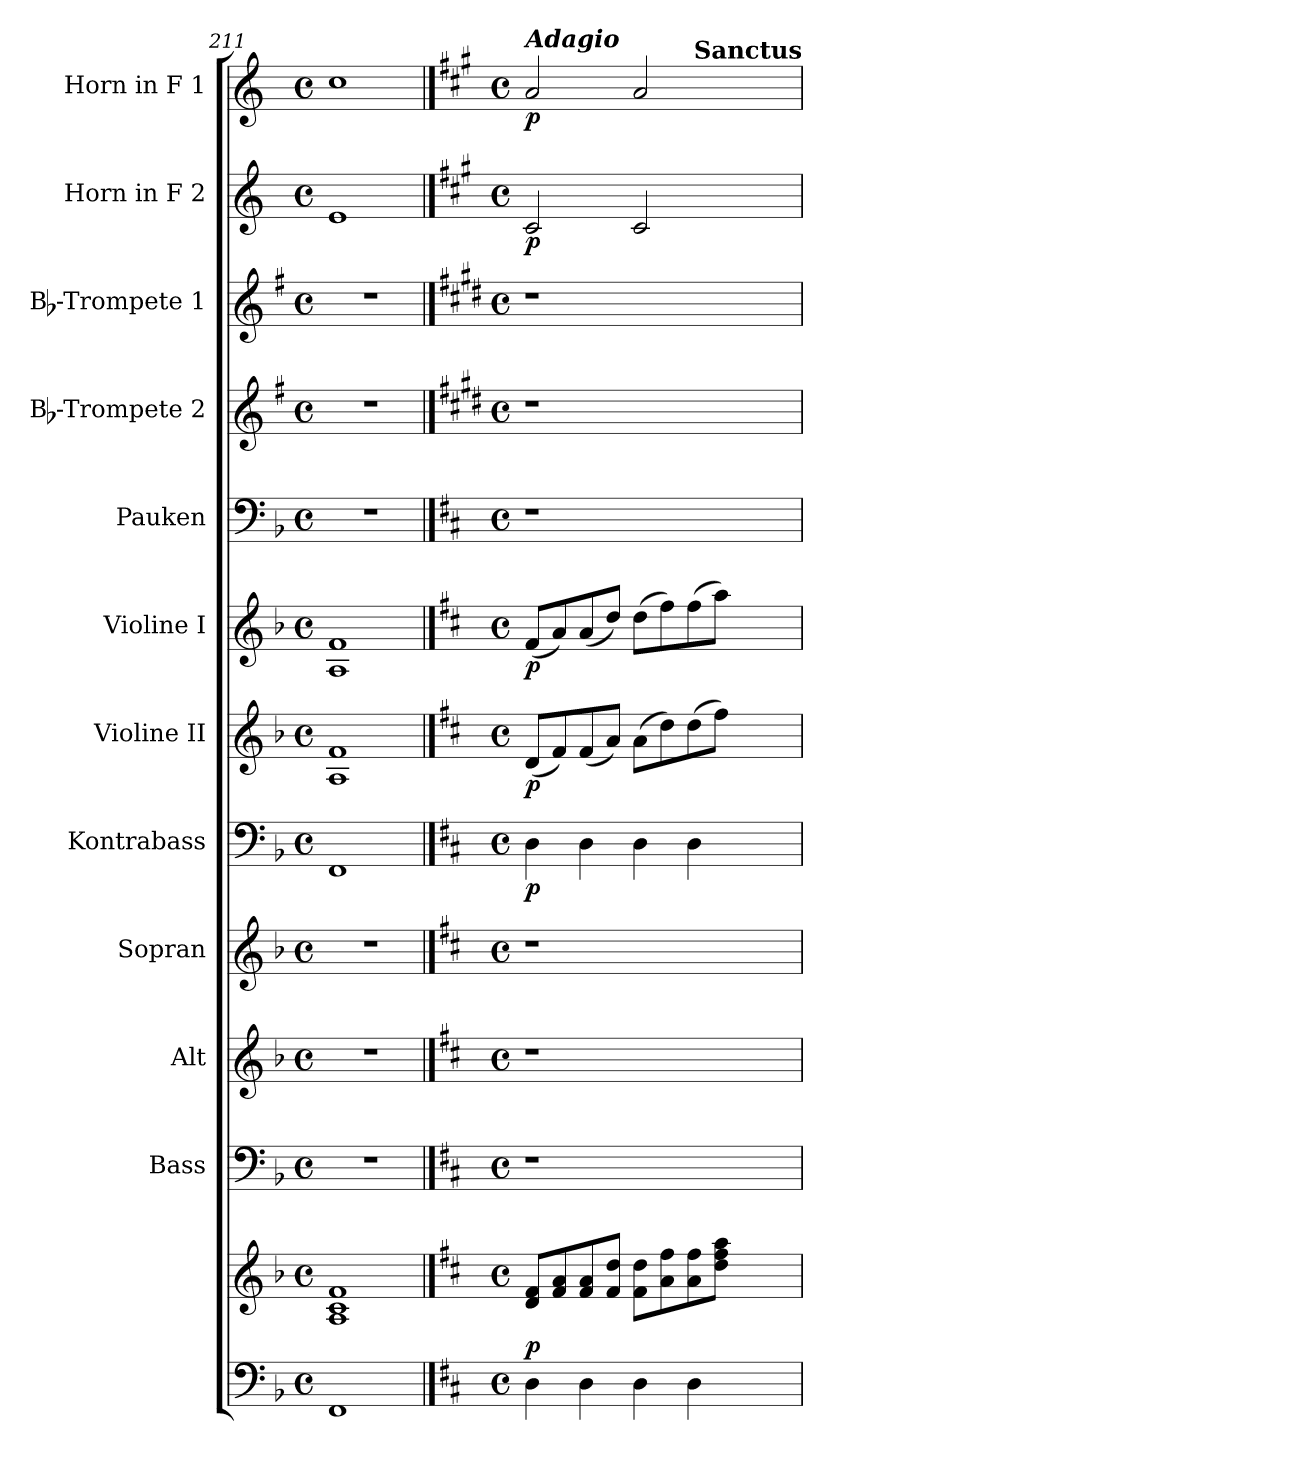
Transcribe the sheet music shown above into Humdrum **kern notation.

**kern	**kern	**dynam	**kern	**kern	**kern	**kern	**dynam	**kern	**dynam	**kern	**dynam	**kern	**kern	**kern	**kern	**dynam	**kern	**dynam
*part12	*part12	*part12	*part11	*part10	*part9	*part8	*part8	*part7	*part7	*part6	*part6	*part5	*part4	*part3	*part2	*part2	*part1	*part1
*staff13	*staff12	*staff12/13	*staff11	*staff10	*staff9	*staff8	*staff8	*staff7	*staff7	*staff6	*staff6	*staff5	*staff4	*staff3	*staff2	*staff2	*staff1	*staff1
*	*	*	*I"Bass	*I"Alt	*I"Sopran	*I"Kontrabass	*	*I"Violine II	*	*I"Violine I	*	*I"Pauken	*I"Bb-Trompete 2	*I"Bb-Trompete 1	*I"Horn in F 2	*	*I"Horn in F 1	*
*	*	*	*I'B.	*I'A.	*I'S.	*I'Kb.	*	*I'Vl. II	*	*I'Vl. I	*	*I'Pk.	*I'Bb Trp. 2	*I'Bb Trp. 1	*	*	*	*
*clefF4	*clefG2	*	*clefF4	*clefG2	*clefG2	*clefF4	*	*clefG2	*	*clefG2	*	*clefF4	*clefG2	*clefG2	*clefG2	*	*clefG2	*
*	*	*	*	*	*	*ITrd7c12	*	*	*	*	*	*	*ITrd1c2	*ITrd1c2	*ITrd4c7	*	*ITrd4c7	*
*k[b-]	*k[b-]	*	*k[b-]	*k[b-]	*k[b-]	*k[b-]	*	*k[b-]	*	*k[b-]	*	*k[b-]	*k[b-]	*k[b-]	*k[b-]	*	*k[b-]	*
*F:	*F:	*	*F:	*F:	*F:	*F:	*	*F:	*	*F:	*	*F:	*F:	*F:	*F:	*	*F:	*
*M4/4	*M4/4	*	*M4/4	*M4/4	*M4/4	*M4/4	*	*M4/4	*	*M4/4	*	*M4/4	*M4/4	*M4/4	*M4/4	*	*M4/4	*
*met(c)	*met(c)	*	*met(c)	*met(c)	*met(c)	*met(c)	*	*met(c)	*	*met(c)	*	*met(c)	*met(c)	*met(c)	*met(c)	*	*met(c)	*
=211	=211	=211	=211	=211	=211	=211	=211	=211	=211	=211	=211	=211	=211	=211	=211	=211	=211	=211
*	*	*	*	*	*	*	*	*^	*	*	*	*	*	*	*	*	*	*
1FF	1A 1c 1f	.	1r	1r	1r	1FFF	.	1f	1A	.	1A 1f	.	1r	1r	1r	1A	.	1f	.
*	*	*	*	*	*	*	*	*v	*v	*	*	*	*	*	*	*	*	*	*
!!LO:PB:g=z
==212	==212	==212	==212	==212	==212	==212	==212	==212	==212	==212	==212	==212	==212	==212	==212	==212	==212	==212
*k[f#c#]	*k[f#c#]	*	*k[f#c#]	*k[f#c#]	*k[f#c#]	*k[f#c#]	*	*k[f#c#]	*	*k[f#c#]	*	*k[f#c#]	*k[f#c#]	*k[f#c#]	*k[f#c#]	*	*k[f#c#]	*
*D:	*D:	*	*D:	*D:	*D:	*D:	*	*D:	*	*D:	*	*D:	*D:	*D:	*D:	*	*D:	*
*M4/4	*M4/4	*	*M4/4	*M4/4	*M4/4	*M4/4	*	*M4/4	*	*M4/4	*	*M4/4	*M4/4	*M4/4	*M4/4	*	*M4/4	*
*met(c)	*met(c)	*	*met(c)	*met(c)	*met(c)	*met(c)	*	*met(c)	*	*met(c)	*	*met(c)	*met(c)	*met(c)	*met(c)	*	*met(c)	*
*	*	*	*	*	*	*	*	*^	*	*	*	*	*	*	*	*	*	*
!	!	!	!	!	!	!	!	!	!	!	!	!	!	!	!	!	!	!LO:TX:a:Bi:t=Adagio	!
!	!	!LO:DY:a=2	!	!	!	!	!LO:DY:b	!	!	!LO:DY:b	!	!LO:DY:b	!	!	!	!	!LO:DY:b	!	!LO:DY:b
*	*	*	*	*	*	*	*	*v	*v	*	*	*	*	*	*	*	*	*	*
4D\	8d/ 8f#/L	p	1r	1r	1r	4DD\	p	(<8d/L	p	(<8f#/L	p	1r	1r	1r	2F#/	p	2d/	p
.	8f#/ 8a/	.	.	.	.	.	.	8f#/)	.	8a/)	.	.	.	.	.	.	.	.
4D\	8f#/ 8a/	.	.	.	.	4DD\	.	(<8f#/	.	(<8a/	.	.	.	.	.	.	.	.
.	8f#/ 8dd/J	.	.	.	.	.	.	8a/J)	.	8dd/J)	.	.	.	.	.	.	.	.
4D\	8f#\ 8dd\L	.	.	.	.	4DD\	.	(>8a\L	.	(>8dd\L	.	.	.	.	2F#/	.	2d/	.
.	8a\ 8ff#\	.	.	.	.	.	.	8dd\)	.	8ff#\)	.	.	.	.	.	.	.	.
4D\	8a\ 8ff#\	.	.	.	.	4DD\	.	(>8dd\	.	(>8ff#\	.	.	.	.	.	.	.	.
.	8dd\ 8ff#\ 8aa\J	.	.	.	.	.	.	8ff#\J)	.	8aa\J)	.	.	.	.	.	.	.	.
4...ryy	4...ryy	.	4...ryy	4...ryy	4...ryy	4...ryy	.	4...ryy	.	4...ryy	.	4...ryy	4...ryy	4...ryy	4...ryy	.	4...ryy	.
!	!	!	!	!	!	!	!	!	!	!	!	!	!	!	!	!	!LO:TX:a:B:t=Sanctus	!
=	=	=	=	=	=	=	=	=	=	=	=	=	=	=	=	=	=	=
*-	*-	*-	*-	*-	*-	*-	*-	*-	*-	*-	*-	*-	*-	*-	*-	*-	*-	*-
